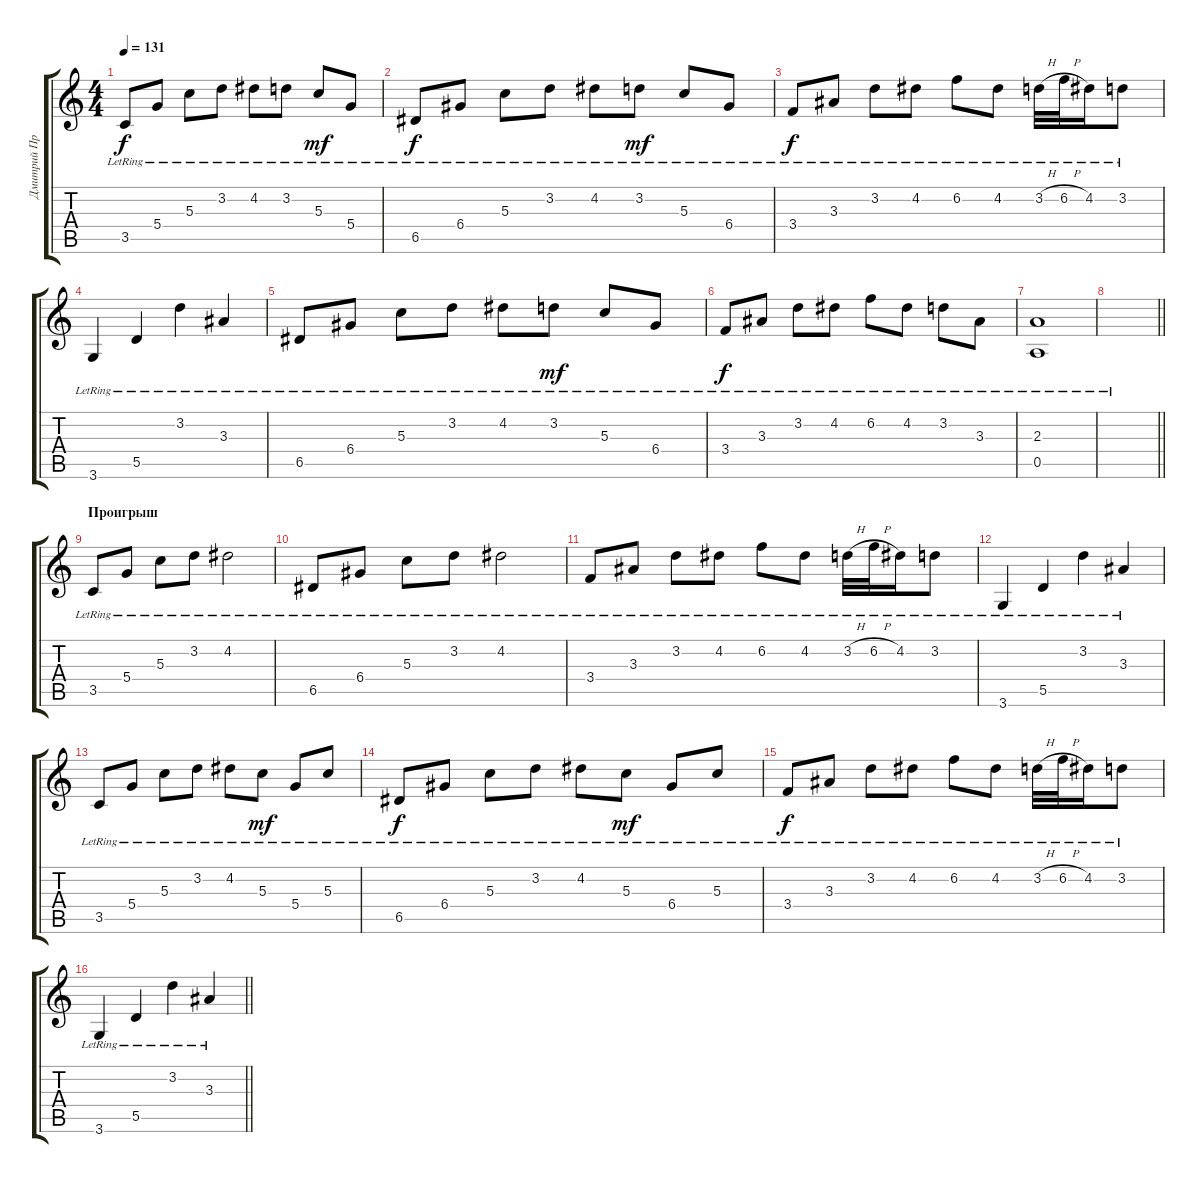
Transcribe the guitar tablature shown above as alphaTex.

\track ("Дмитрий Процко" "Дмитрий Пр") {instrument acousticguitarsteel}
\staff {score tabs}
\tuning (E4 B3 G3 D3 A2 E2) {hide}
\ts (4 4)
\tempo 131
\clef g2
\ks c
3.5{lr}.8{dy f} 5.4{lr}.8 5.3{lr}.8 3.2{lr}.8 4.2{lr}.8 3.2{lr}.8 5.3{lr}.8{dy mf} 5.4{lr}.8 |
6.5{lr}.8{dy f} 6.4{lr}.8 5.3{lr}.8 3.2{lr}.8 4.2{lr}.8 3.2{lr}.8{dy mf} 5.3{lr}.8 6.4{lr}.8 |
3.4{lr}.8{dy f} 3.3{lr}.8 3.2{lr}.8 4.2{lr}.8 6.2{lr}.8 4.2{lr}.8 3.2{h lr}.32 6.2{h lr}.32 4.2{lr}.16 3.2{lr}.8 |
3.6{lr}.4 5.5{lr}.4 3.2{lr}.4 3.3{lr}.4 |
6.5{lr}.8 6.4{lr}.8 5.3{lr}.8 3.2{lr}.8 4.2{lr}.8 3.2{lr}.8{dy mf} 5.3{lr}.8 6.4{lr}.8 |
3.4{lr}.8{dy f} 3.3{lr}.8 3.2{lr}.8 4.2{lr}.8 6.2{lr}.8 4.2{lr}.8 3.2{lr}.8 3.3{lr}.8 |
(2.3{lr} 0.5{lr}).1 |
\barLineRight lightlight
|
\section ("" "Проигрыш")
3.5{lr}.8 5.4{lr}.8 5.3{lr}.8 3.2{lr}.8 4.2{lr}.2 |
6.5{lr}.8 6.4{lr}.8 5.3{lr}.8 3.2{lr}.8 4.2{lr}.2 |
3.4{lr}.8 3.3{lr}.8 3.2{lr}.8 4.2{lr}.8 6.2{lr}.8 4.2{lr}.8 3.2{h lr}.32 6.2{h lr}.32 4.2{lr}.16 3.2{lr}.8 |
3.6{lr}.4 5.5{lr}.4 3.2{lr}.4 3.3{lr}.4 |
3.5{lr}.8 5.4{lr}.8 5.3{lr}.8 3.2{lr}.8 4.2{lr}.8 5.3{lr}.8{dy mf} 5.4{lr}.8 5.3{lr}.8 |
6.5{lr}.8{dy f} 6.4{lr}.8 5.3{lr}.8 3.2{lr}.8 4.2{lr}.8 5.3{lr}.8{dy mf} 6.4{lr}.8 5.3{lr}.8 |
3.4{lr}.8{dy f} 3.3{lr}.8 3.2{lr}.8 4.2{lr}.8 6.2{lr}.8 4.2{lr}.8 3.2{h lr}.32 6.2{h lr}.32 4.2{lr}.16 3.2{lr}.8 |
\barLineRight lightlight
3.6{lr}.4 5.5{lr}.4 3.2{lr}.4 3.3{lr}.4
